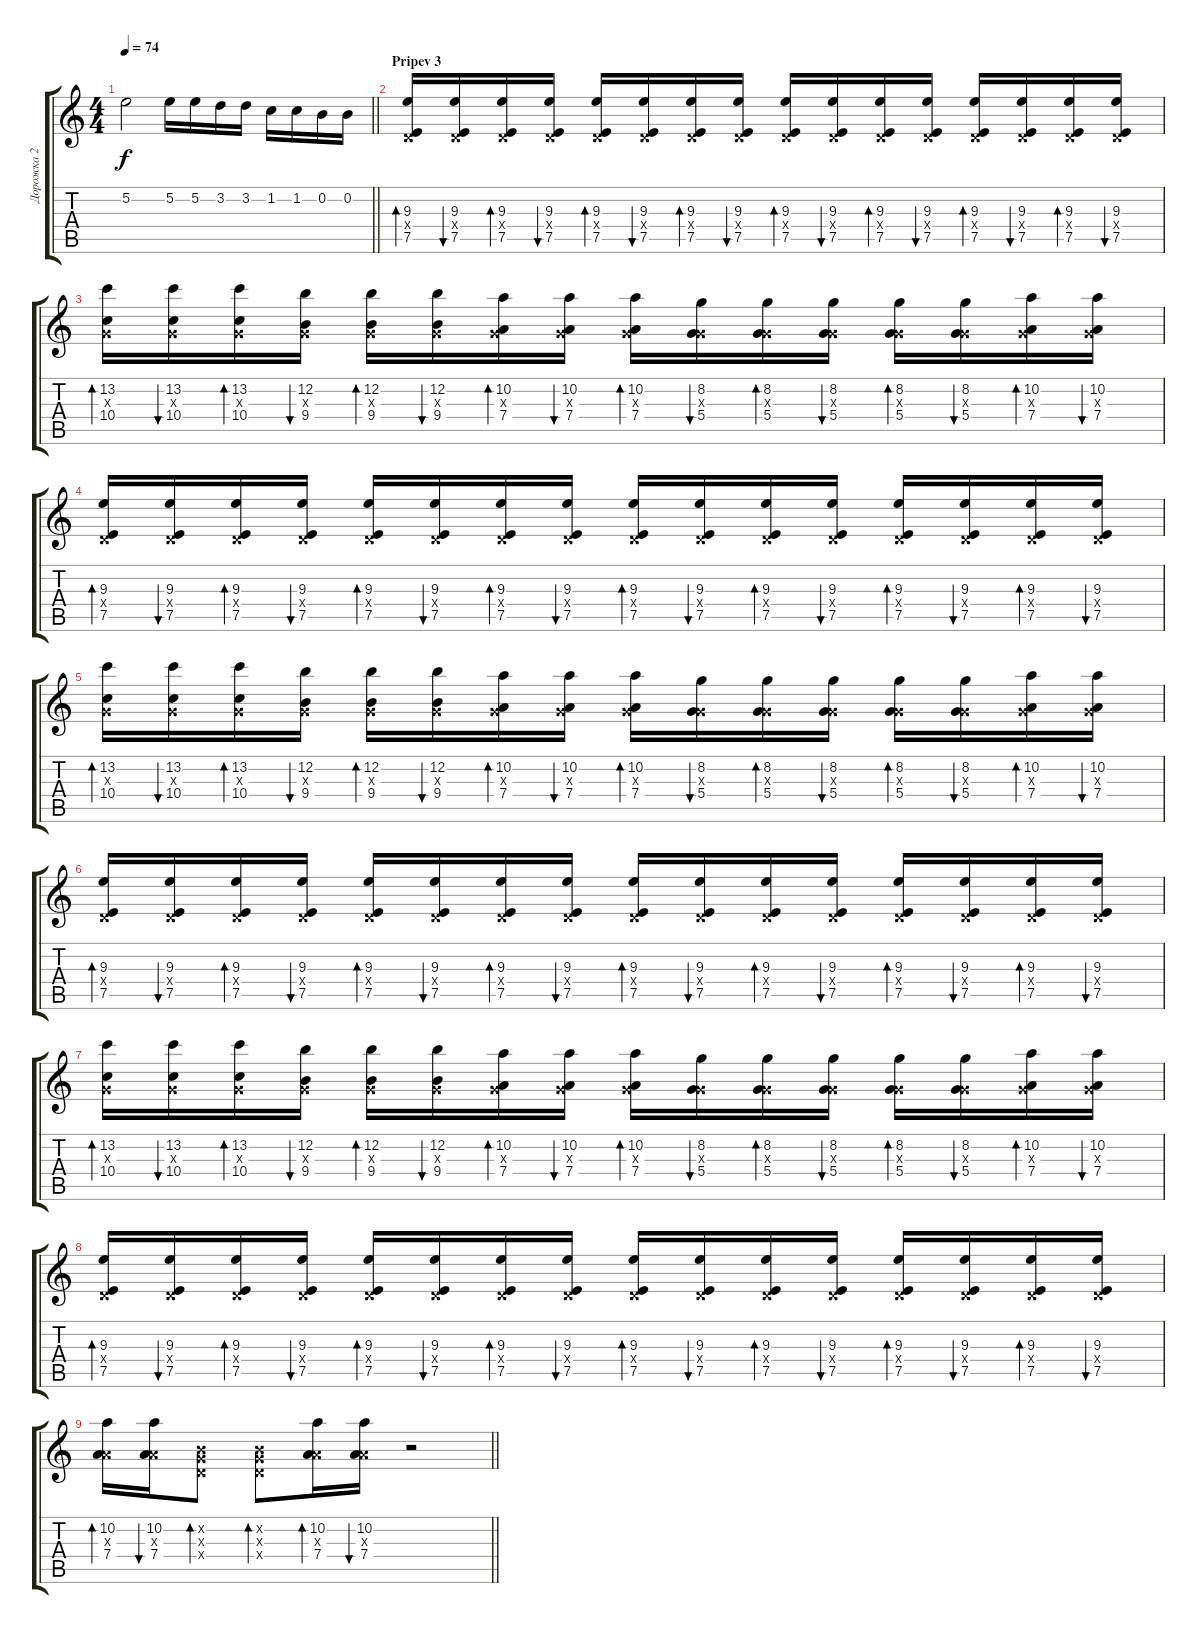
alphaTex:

\track ("Дорожка 2" "Дорожка 2") {instrument acousticguitarsteel}
\staff {score tabs}
\tuning (E4 B3 G3 D3 A2 E2) {hide}
\ts (4 4)
\tempo 74
\clef g2
\barLineRight lightlight
\ks c
5.2{t}.2{dy f} 5.2.16 5.2.16 3.2.16 3.2.16 1.2.16 1.2.16 0.2.16 0.2.16 |
\section ("" "Pripev 3")
(9.3 0.4{x} 7.5).16{bd 30} (9.3 0.4{x} 7.5).16{bu 30} (9.3 0.4{x} 7.5).16{bd 30} (9.3 0.4{x} 7.5).16{bu 30} (9.3 0.4{x} 7.5).16{bd 30} (9.3 0.4{x} 7.5).16{bu 30} (9.3 0.4{x} 7.5).16{bd 30} (9.3 0.4{x} 7.5).16{bu 30} (9.3 0.4{x} 7.5).16{bd 30} (9.3 0.4{x} 7.5).16{bu 30} (9.3 0.4{x} 7.5).16{bd 30} (9.3 0.4{x} 7.5).16{bu 30} (9.3 0.4{x} 7.5).16{bd 30} (9.3 0.4{x} 7.5).16{bu 30} (9.3 0.4{x} 7.5).16{bd 30} (9.3 0.4{x} 7.5).16{bu 30} |
(13.2 0.3{x} 10.4).16{bd 30} (13.2 0.3{x} 10.4).16{bu 30} (13.2 0.3{x} 10.4).16{bd 30} (12.2 0.3{x} 9.4).16{bu 30} (12.2 0.3{x} 9.4).16{bd 30} (12.2 0.3{x} 9.4).16{bu 30} (10.2 0.3{x} 7.4).16{bd 30} (10.2 0.3{x} 7.4).16{bu 30} (10.2 0.3{x} 7.4).16{bd 30} (8.2 0.3{x} 5.4).16{bu 30} (8.2 0.3{x} 5.4).16{bd 30} (8.2 0.3{x} 5.4).16{bu 30} (8.2 0.3{x} 5.4).16{bd 30} (8.2 0.3{x} 5.4).16{bu 30} (10.2 0.3{x} 7.4).16{bd 30} (10.2 0.3{x} 7.4).16{bu 30} |
(9.3 0.4{x} 7.5).16{bd 30} (9.3 0.4{x} 7.5).16{bu 30} (9.3 0.4{x} 7.5).16{bd 30} (9.3 0.4{x} 7.5).16{bu 30} (9.3 0.4{x} 7.5).16{bd 30} (9.3 0.4{x} 7.5).16{bu 30} (9.3 0.4{x} 7.5).16{bd 30} (9.3 0.4{x} 7.5).16{bu 30} (9.3 0.4{x} 7.5).16{bd 30} (9.3 0.4{x} 7.5).16{bu 30} (9.3 0.4{x} 7.5).16{bd 30} (9.3 0.4{x} 7.5).16{bu 30} (9.3 0.4{x} 7.5).16{bd 30} (9.3 0.4{x} 7.5).16{bu 30} (9.3 0.4{x} 7.5).16{bd 30} (9.3 0.4{x} 7.5).16{bu 30} |
(13.2 0.3{x} 10.4).16{bd 30} (13.2 0.3{x} 10.4).16{bu 30} (13.2 0.3{x} 10.4).16{bd 30} (12.2 0.3{x} 9.4).16{bu 30} (12.2 0.3{x} 9.4).16{bd 30} (12.2 0.3{x} 9.4).16{bu 30} (10.2 0.3{x} 7.4).16{bd 30} (10.2 0.3{x} 7.4).16{bu 30} (10.2 0.3{x} 7.4).16{bd 30} (8.2 0.3{x} 5.4).16{bu 30} (8.2 0.3{x} 5.4).16{bd 30} (8.2 0.3{x} 5.4).16{bu 30} (8.2 0.3{x} 5.4).16{bd 30} (8.2 0.3{x} 5.4).16{bu 30} (10.2 0.3{x} 7.4).16{bd 30} (10.2 0.3{x} 7.4).16{bu 30} |
(9.3 0.4{x} 7.5).16{bd 30} (9.3 0.4{x} 7.5).16{bu 30} (9.3 0.4{x} 7.5).16{bd 30} (9.3 0.4{x} 7.5).16{bu 30} (9.3 0.4{x} 7.5).16{bd 30} (9.3 0.4{x} 7.5).16{bu 30} (9.3 0.4{x} 7.5).16{bd 30} (9.3 0.4{x} 7.5).16{bu 30} (9.3 0.4{x} 7.5).16{bd 30} (9.3 0.4{x} 7.5).16{bu 30} (9.3 0.4{x} 7.5).16{bd 30} (9.3 0.4{x} 7.5).16{bu 30} (9.3 0.4{x} 7.5).16{bd 30} (9.3 0.4{x} 7.5).16{bu 30} (9.3 0.4{x} 7.5).16{bd 30} (9.3 0.4{x} 7.5).16{bu 30} |
(13.2 0.3{x} 10.4).16{bd 30} (13.2 0.3{x} 10.4).16{bu 30} (13.2 0.3{x} 10.4).16{bd 30} (12.2 0.3{x} 9.4).16{bu 30} (12.2 0.3{x} 9.4).16{bd 30} (12.2 0.3{x} 9.4).16{bu 30} (10.2 0.3{x} 7.4).16{bd 30} (10.2 0.3{x} 7.4).16{bu 30} (10.2 0.3{x} 7.4).16{bd 30} (8.2 0.3{x} 5.4).16{bu 30} (8.2 0.3{x} 5.4).16{bd 30} (8.2 0.3{x} 5.4).16{bu 30} (8.2 0.3{x} 5.4).16{bd 30} (8.2 0.3{x} 5.4).16{bu 30} (10.2 0.3{x} 7.4).16{bd 30} (10.2 0.3{x} 7.4).16{bu 30} |
(9.3 0.4{x} 7.5).16{bd 30} (9.3 0.4{x} 7.5).16{bu 30} (9.3 0.4{x} 7.5).16{bd 30} (9.3 0.4{x} 7.5).16{bu 30} (9.3 0.4{x} 7.5).16{bd 30} (9.3 0.4{x} 7.5).16{bu 30} (9.3 0.4{x} 7.5).16{bd 30} (9.3 0.4{x} 7.5).16{bu 30} (9.3 0.4{x} 7.5).16{bd 30} (9.3 0.4{x} 7.5).16{bu 30} (9.3 0.4{x} 7.5).16{bd 30} (9.3 0.4{x} 7.5).16{bu 30} (9.3 0.4{x} 7.5).16{bd 30} (9.3 0.4{x} 7.5).16{bu 30} (9.3 0.4{x} 7.5).16{bd 30} (9.3 0.4{x} 7.5).16{bu 30} |
\barLineRight lightlight
(10.2 2.3{x} 7.4).16{bd 30} (10.2 2.3{x} 7.4).16{bu 30} (0.2{x} 0.3{x} 0.4{x}).8{bd 30} (0.2{x} 0.3{x} 0.4{x}).8{bd 30} (10.2 2.3{x} 7.4).16{bd 30} (10.2 2.3{x} 7.4).16{bu 30} r.2
